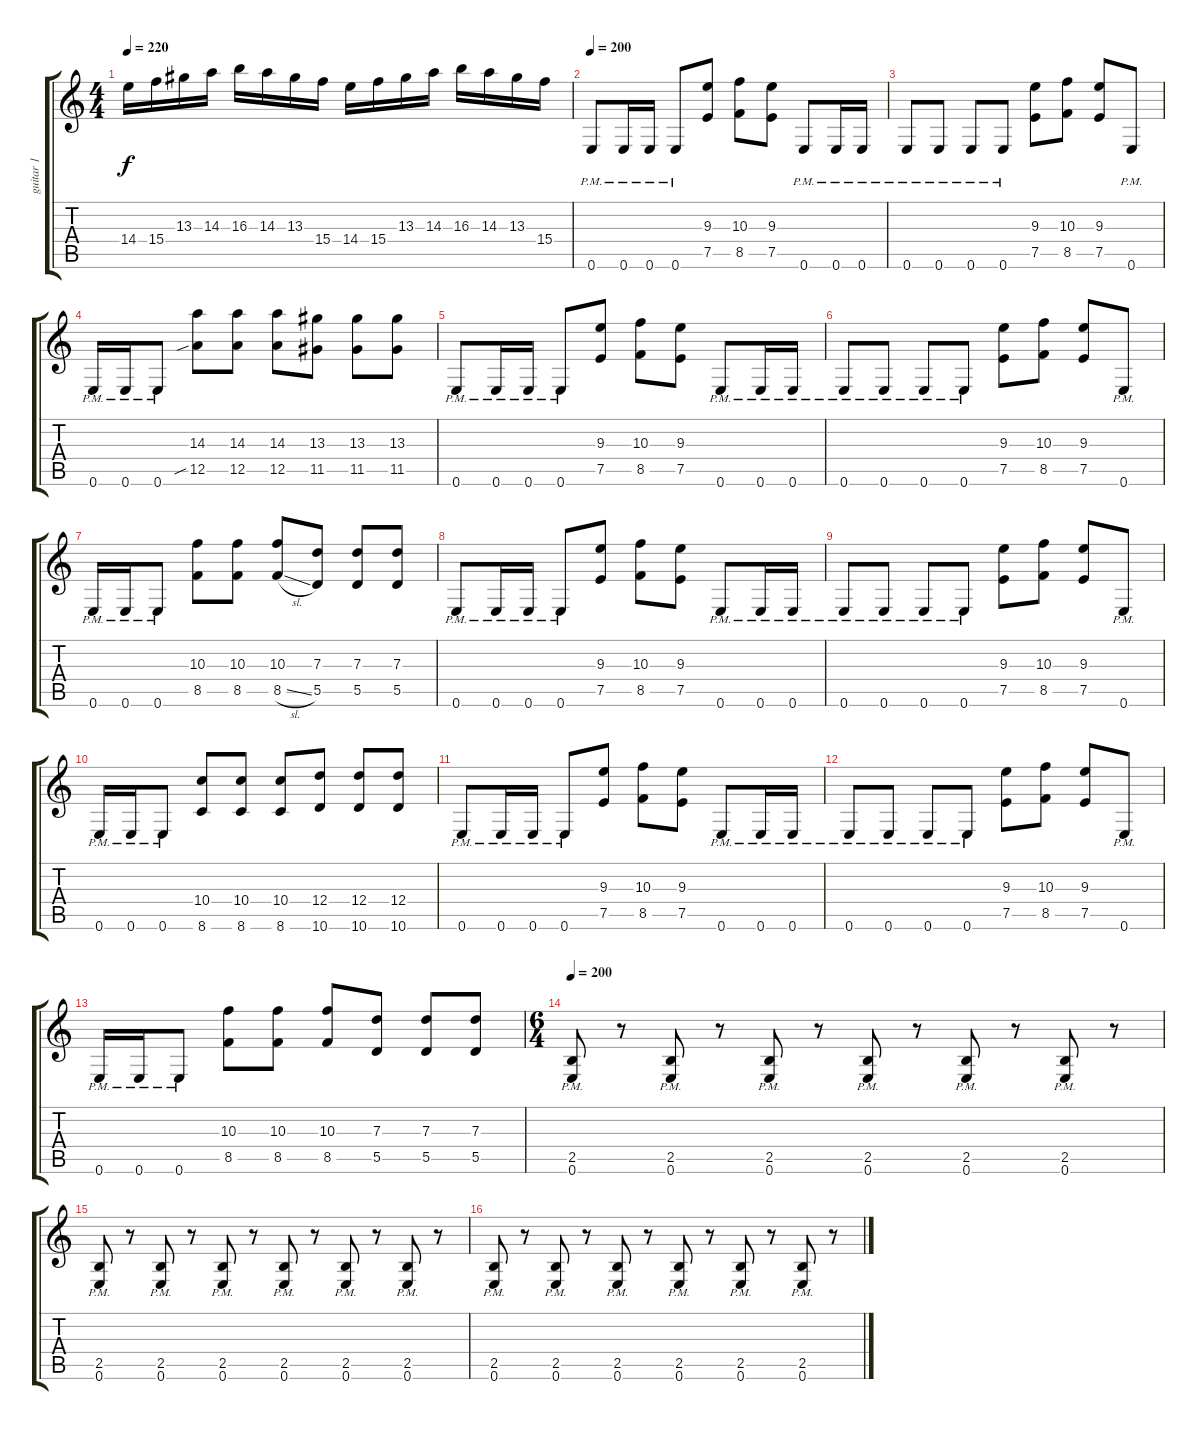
\track ("guitar 1" "guitar 1") {instrument distortionguitar}
\staff {score tabs}
\tuning (E4 B3 G3 D3 A2 E2) {hide}
\ts (4 4)
\tempo 220
\tempo 160
\tempo 220
\clef g2
\ks c
14.4.16{dy f instrument distortionguitar} 15.4.16 13.3.16 14.3.16 16.3.16 14.3.16 13.3.16 15.4.16 14.4.16 15.4.16 13.3.16 14.3.16 16.3.16 14.3.16 13.3.16 15.4.16 |
\tempo 200
0.6{pm}.8 0.6{pm}.16 0.6{pm}.16 0.6{pm}.8 (9.3 7.5).8 (10.3 8.5).8 (9.3 7.5).8 0.6{pm}.8 0.6{pm}.16 0.6{pm}.16 |
0.6{pm}.8 0.6{pm}.8 0.6{pm}.8 0.6{pm}.8 (9.3 7.5).8 (10.3 8.5).8 (9.3 7.5).8 0.6{pm}.8 |
0.6{pm}.16 0.6{pm}.16 0.6{pm}.8 (14.3 12.5{sib}).8 (14.3 12.5).8 (14.3 12.5).8 (13.3 11.5).8 (13.3 11.5).8 (13.3 11.5).8 |
0.6{pm}.8 0.6{pm}.16 0.6{pm}.16 0.6{pm}.8 (9.3 7.5).8 (10.3 8.5).8 (9.3 7.5).8 0.6{pm}.8 0.6{pm}.16 0.6{pm}.16 |
0.6{pm}.8 0.6{pm}.8 0.6{pm}.8 0.6{pm}.8 (9.3 7.5).8 (10.3 8.5).8 (9.3 7.5).8 0.6{pm}.8 |
0.6{pm}.16 0.6{pm}.16 0.6{pm}.8 (10.3 8.5).8 (10.3 8.5).8 (10.3 8.5{sl}).8 (7.3 5.5).8 (7.3 5.5).8 (7.3 5.5).8 |
0.6{pm}.8 0.6{pm}.16 0.6{pm}.16 0.6{pm}.8 (9.3 7.5).8 (10.3 8.5).8 (9.3 7.5).8 0.6{pm}.8 0.6{pm}.16 0.6{pm}.16 |
0.6{pm}.8 0.6{pm}.8 0.6{pm}.8 0.6{pm}.8 (9.3 7.5).8 (10.3 8.5).8 (9.3 7.5).8 0.6{pm}.8 |
0.6{pm}.16 0.6{pm}.16 0.6{pm}.8 (10.4 8.6).8 (10.4 8.6).8 (10.4 8.6).8 (12.4 10.6).8 (12.4 10.6).8 (12.4 10.6).8 |
0.6{pm}.8 0.6{pm}.16 0.6{pm}.16 0.6{pm}.8 (9.3 7.5).8 (10.3 8.5).8 (9.3 7.5).8 0.6{pm}.8 0.6{pm}.16 0.6{pm}.16 |
0.6{pm}.8 0.6{pm}.8 0.6{pm}.8 0.6{pm}.8 (9.3 7.5).8 (10.3 8.5).8 (9.3 7.5).8 0.6{pm}.8 |
0.6{pm}.16 0.6{pm}.16 0.6{pm}.8 (10.3 8.5).8 (10.3 8.5).8 (10.3 8.5).8 (7.3 5.5).8 (7.3 5.5).8 (7.3 5.5).8 |
\ts (6 4)
\tempo 200
(2.5{pm} 0.6{pm}).8 r.8 (2.5{pm} 0.6{pm}).8 r.8 (2.5{pm} 0.6{pm}).8 r.8 (2.5{pm} 0.6{pm}).8 r.8 (2.5{pm} 0.6{pm}).8 r.8 (2.5{pm} 0.6{pm}).8 r.8 |
(2.5{pm} 0.6{pm}).8 r.8 (2.5{pm} 0.6{pm}).8 r.8 (2.5{pm} 0.6{pm}).8 r.8 (2.5{pm} 0.6{pm}).8 r.8 (2.5{pm} 0.6{pm}).8 r.8 (2.5{pm} 0.6{pm}).8 r.8 |
(2.5{pm} 0.6{pm}).8 r.8 (2.5{pm} 0.6{pm}).8 r.8 (2.5{pm} 0.6{pm}).8 r.8 (2.5{pm} 0.6{pm}).8 r.8 (2.5{pm} 0.6{pm}).8 r.8 (2.5{pm} 0.6{pm}).8 r.8
